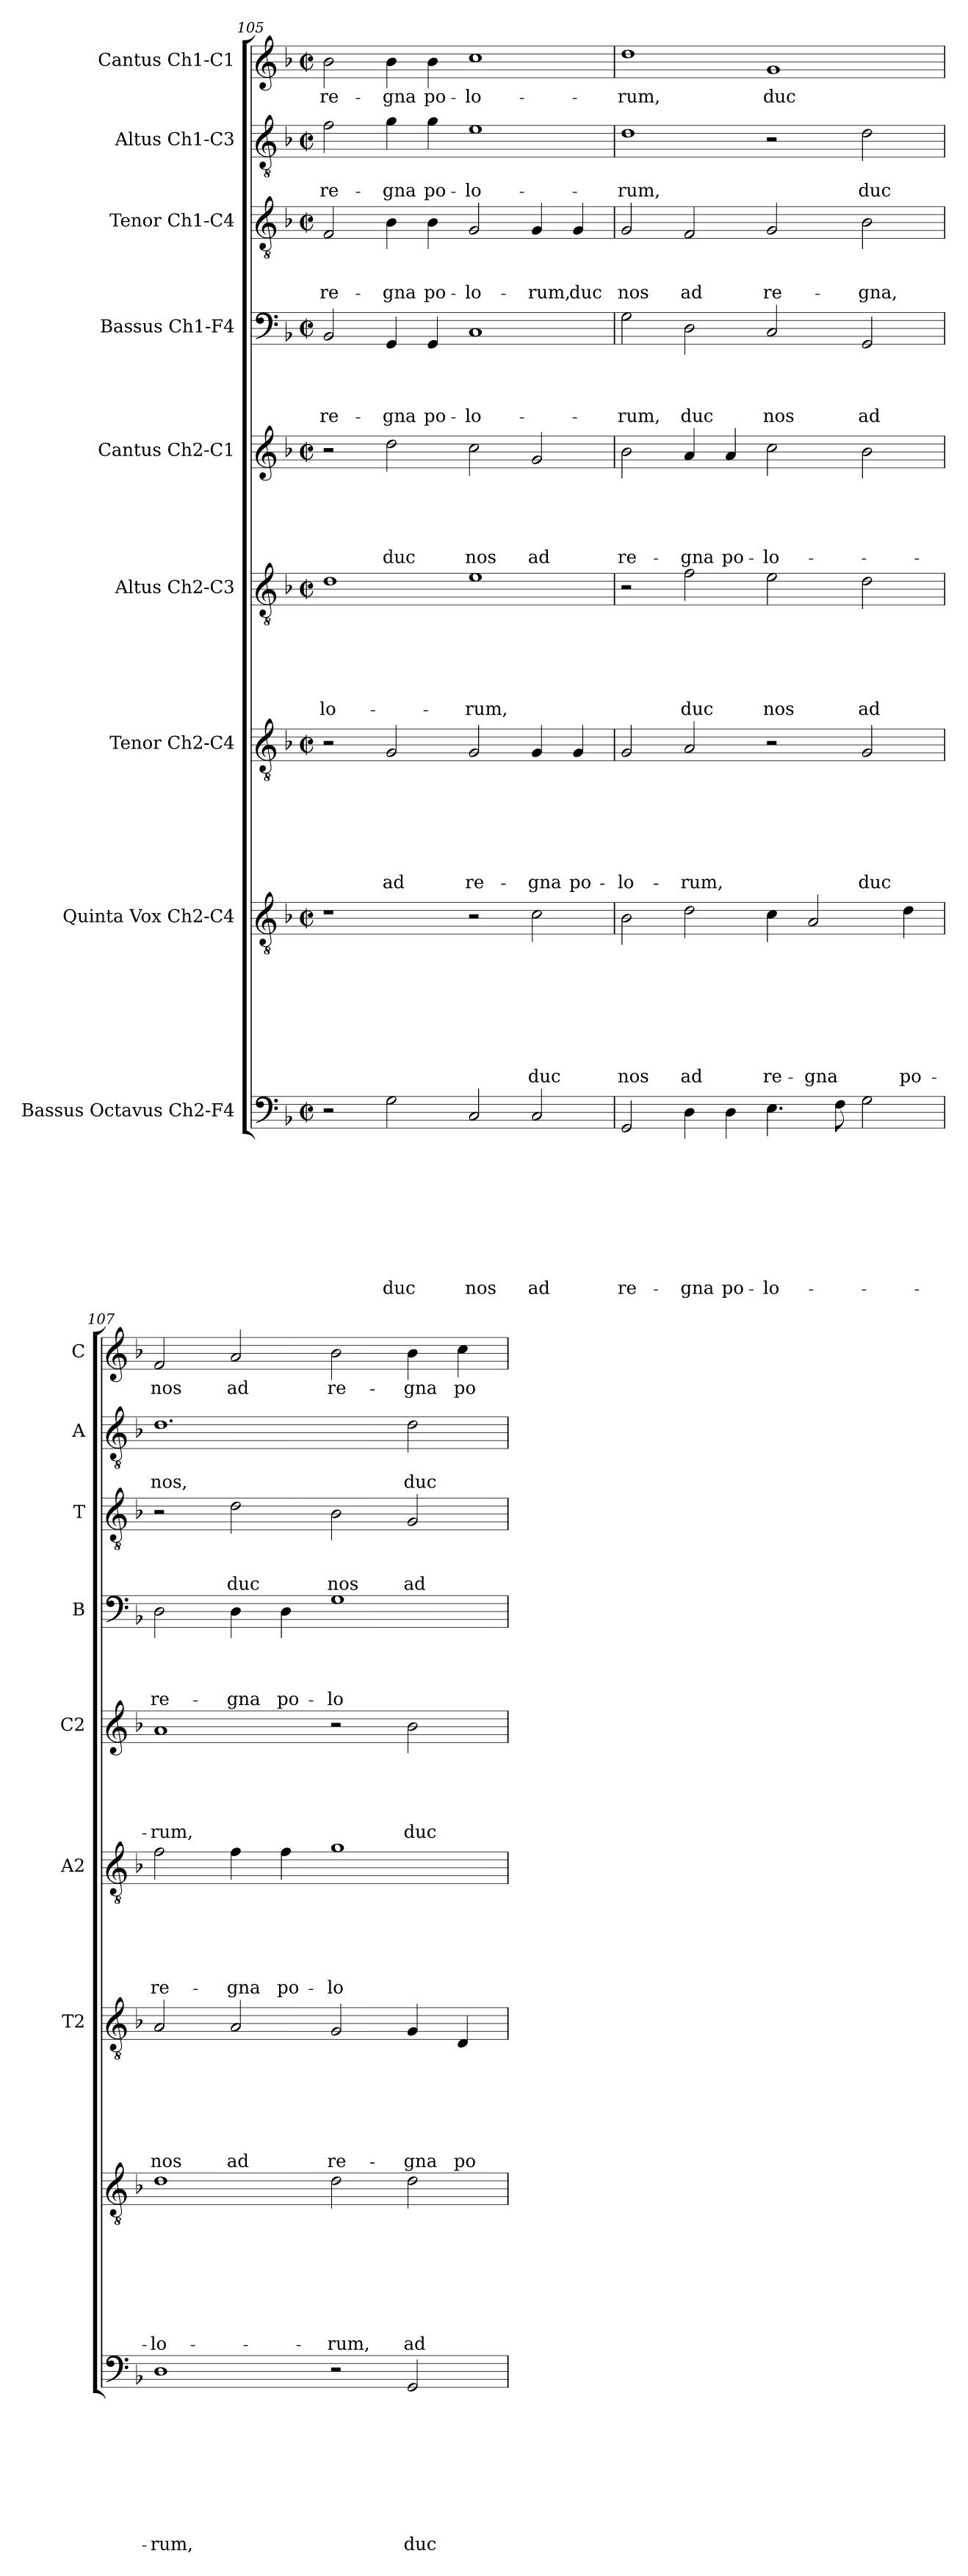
**kern	**text	**text	**text	**text	**text	**text	**text	**text	**text	**kern	**text	**text	**text	**text	**text	**text	**text	**text	**kern	**text	**text	**text	**text	**text	**text	**text	**kern	**text	**text	**text	**text	**text	**text	**kern	**text	**text	**text	**text	**text	**kern	**text	**text	**text	**text	**kern	**text	**text	**text	**kern	**text	**text	**kern	**text
*part9	*part9	*part9	*part9	*part9	*part9	*part9	*part9	*part9	*part9	*part8	*part8	*part8	*part8	*part8	*part8	*part8	*part8	*part8	*part7	*part7	*part7	*part7	*part7	*part7	*part7	*part7	*part6	*part6	*part6	*part6	*part6	*part6	*part6	*part5	*part5	*part5	*part5	*part5	*part5	*part4	*part4	*part4	*part4	*part4	*part3	*part3	*part3	*part3	*part2	*part2	*part2	*part1	*part1
*staff9	*staff9	*staff9	*staff9	*staff9	*staff9	*staff9	*staff9	*staff9	*staff9	*staff8	*staff8	*staff8	*staff8	*staff8	*staff8	*staff8	*staff8	*staff8	*staff7	*staff7	*staff7	*staff7	*staff7	*staff7	*staff7	*staff7	*staff6	*staff6	*staff6	*staff6	*staff6	*staff6	*staff6	*staff5	*staff5	*staff5	*staff5	*staff5	*staff5	*staff4	*staff4	*staff4	*staff4	*staff4	*staff3	*staff3	*staff3	*staff3	*staff2	*staff2	*staff2	*staff1	*staff1
*I"Bassus Octavus Ch2-F4	*	*	*	*	*	*	*	*	*	*I"Quinta Vox Ch2-C4	*	*	*	*	*	*	*	*	*I"Tenor Ch2-C4	*	*	*	*	*	*	*	*I"Altus Ch2-C3	*	*	*	*	*	*	*I"Cantus Ch2-C1	*	*	*	*	*	*I"Bassus Ch1-F4	*	*	*	*	*I"Tenor Ch1-C4	*	*	*	*I"Altus Ch1-C3	*	*	*I"Cantus Ch1-C1	*
*	*	*	*	*	*	*	*	*	*	*	*	*	*	*	*	*	*	*	*I'T2	*	*	*	*	*	*	*	*I'A2	*	*	*	*	*	*	*I'C2	*	*	*	*	*	*I'B	*	*	*	*	*I'T	*	*	*	*I'A	*	*	*I'C	*
!!LO:LB:g=z
*clefF4	*	*	*	*	*	*	*	*	*	*clefGv2	*	*	*	*	*	*	*	*	*clefGv2	*	*	*	*	*	*	*	*clefGv2	*	*	*	*	*	*	*clefG2	*	*	*	*	*	*clefF4	*	*	*	*	*clefGv2	*	*	*	*clefGv2	*	*	*clefG2	*
*k[b-]	*	*	*	*	*	*	*	*	*	*k[b-]	*	*	*	*	*	*	*	*	*k[b-]	*	*	*	*	*	*	*	*k[b-]	*	*	*	*	*	*	*k[b-]	*	*	*	*	*	*k[b-]	*	*	*	*	*k[b-]	*	*	*	*k[b-]	*	*	*k[b-]	*
*F:	*	*	*	*	*	*	*	*	*	*F:	*	*	*	*	*	*	*	*	*F:	*	*	*	*	*	*	*	*F:	*	*	*	*	*	*	*F:	*	*	*	*	*	*F:	*	*	*	*	*F:	*	*	*	*F:	*	*	*F:	*
*M2/2	*	*	*	*	*	*	*	*	*	*M2/2	*	*	*	*	*	*	*	*	*M2/2	*	*	*	*	*	*	*	*M2/2	*	*	*	*	*	*	*M2/2	*	*	*	*	*	*M2/2	*	*	*	*	*M2/2	*	*	*	*M2/2	*	*	*M2/2	*
*met(c|)	*	*	*	*	*	*	*	*	*	*met(c|)	*	*	*	*	*	*	*	*	*met(c|)	*	*	*	*	*	*	*	*met(c|)	*	*	*	*	*	*	*met(c|)	*	*	*	*	*	*met(c|)	*	*	*	*	*met(c|)	*	*	*	*met(c|)	*	*	*met(c|)	*
=105	=105	=105	=105	=105	=105	=105	=105	=105	=105	=105	=105	=105	=105	=105	=105	=105	=105	=105	=105	=105	=105	=105	=105	=105	=105	=105	=105	=105	=105	=105	=105	=105	=105	=105	=105	=105	=105	=105	=105	=105	=105	=105	=105	=105	=105	=105	=105	=105	=105	=105	=105	=105	=105
!	!	!	!	!	!	!	!	!	!	!	!	!	!	!	!	!	!	!	!	!	!	!	!	!	!	!	!	!	!	!	!	!	!LO:LY:b	!	!	!	!	!	!	!	!	!	!	!LO:LY:b	!	!	!	!LO:LY:b	!	!	!LO:LY:b	!	!LO:LY:b
2r	.	.	.	.	.	.	.	.	.	1r	.	.	.	.	.	.	.	.	2r	.	.	.	.	.	.	.	1d	.	.	.	.	.	-lo-	2r	.	.	.	.	.	2BB-/	.	.	.	re-	2F/	.	.	re-	2f\	.	re-	2b-\	re-
!	!	!	!	!	!	!	!	!	!LO:LY:b	!	!	!	!	!	!	!	!	!	!	!	!	!	!	!	!	!LO:LY:b	!	!	!	!	!	!	!	!	!	!	!	!	!LO:LY:b	!	!	!	!	!LO:LY:b	!	!	!	!LO:LY:b	!	!	!LO:LY:b	!	!LO:LY:b
2G\	.	.	.	.	.	.	.	.	duc	.	.	.	.	.	.	.	.	.	2G/	.	.	.	.	.	.	ad	.	.	.	.	.	.	.	2dd\	.	.	.	.	duc	4GG/	.	.	.	-gna	4B-\	.	.	-gna	4g\	.	-gna	4b-\	-gna
!	!	!	!	!	!	!	!	!	!	!	!	!	!	!	!	!	!	!	!	!	!	!	!	!	!	!	!	!	!	!	!	!	!	!	!	!	!	!	!	!	!	!	!	!LO:LY:b	!	!	!	!LO:LY:b	!	!	!LO:LY:b	!	!LO:LY:b
.	.	.	.	.	.	.	.	.	.	.	.	.	.	.	.	.	.	.	.	.	.	.	.	.	.	.	.	.	.	.	.	.	.	.	.	.	.	.	.	4GG/	.	.	.	po-	4B-\	.	.	po-	4g\	.	po-	4b-\	po-
!	!	!	!	!	!	!	!	!	!LO:LY:b	!	!	!	!	!	!	!	!	!	!	!	!	!	!	!	!	!LO:LY:b	!	!	!	!	!	!	!LO:LY:b	!	!	!	!	!	!LO:LY:b	!	!	!	!	!LO:LY:b	!	!	!	!LO:LY:b	!	!	!LO:LY:b	!	!LO:LY:b
2C/	.	.	.	.	.	.	.	.	nos	2r	.	.	.	.	.	.	.	.	2G/	.	.	.	.	.	.	re-	1e	.	.	.	.	.	-rum,	2cc\	.	.	.	.	nos	1C	.	.	.	-lo-	2G/	.	.	-lo-	1e	.	-lo-	1cc	-lo-
!	!	!	!	!	!	!	!	!	!LO:LY:b	!	!	!	!	!	!	!	!	!LO:LY:b	!	!	!	!	!	!	!	!LO:LY:b	!	!	!	!	!	!	!	!	!	!	!	!	!LO:LY:b	!	!	!	!	!	!	!	!	!LO:LY:b	!	!	!	!	!
2C/	.	.	.	.	.	.	.	.	ad	2c\	.	.	.	.	.	.	.	duc	4G/	.	.	.	.	.	.	-gna	.	.	.	.	.	.	.	2g/	.	.	.	.	ad	.	.	.	.	.	4G/	.	.	-rum,	.	.	.	.	.
!	!	!	!	!	!	!	!	!	!	!	!	!	!	!	!	!	!	!	!	!	!	!	!	!	!	!LO:LY:b	!	!	!	!	!	!	!	!	!	!	!	!	!	!	!	!	!	!	!	!	!	!LO:LY:b	!	!	!	!	!
.	.	.	.	.	.	.	.	.	.	.	.	.	.	.	.	.	.	.	4G/	.	.	.	.	.	.	po-	.	.	.	.	.	.	.	.	.	.	.	.	.	.	.	.	.	.	4G/	.	.	duc	.	.	.	.	.
=106	=106	=106	=106	=106	=106	=106	=106	=106	=106	=106	=106	=106	=106	=106	=106	=106	=106	=106	=106	=106	=106	=106	=106	=106	=106	=106	=106	=106	=106	=106	=106	=106	=106	=106	=106	=106	=106	=106	=106	=106	=106	=106	=106	=106	=106	=106	=106	=106	=106	=106	=106	=106	=106
!	!	!	!	!	!	!	!	!	!LO:LY:b	!	!	!	!	!	!	!	!	!LO:LY:b	!	!	!	!	!	!	!	!LO:LY:b	!	!	!	!	!	!	!	!	!	!	!	!	!LO:LY:b	!	!	!	!	!LO:LY:b	!	!	!	!LO:LY:b	!	!	!LO:LY:b	!	!LO:LY:b
2GG/	.	.	.	.	.	.	.	.	re-	2B-\	.	.	.	.	.	.	.	nos	2G/	.	.	.	.	.	.	-lo-	2r	.	.	.	.	.	.	2b-\	.	.	.	.	re-	2G\	.	.	.	-rum,	2G/	.	.	nos	1d	.	-rum,	1dd	-rum,
!	!	!	!	!	!	!	!	!	!LO:LY:b	!	!	!	!	!	!	!	!	!LO:LY:b	!	!	!	!	!	!	!	!LO:LY:b	!	!	!	!	!	!	!LO:LY:b	!	!	!	!	!	!LO:LY:b	!	!	!	!	!LO:LY:b	!	!	!	!LO:LY:b	!	!	!	!	!
4D\	.	.	.	.	.	.	.	.	-gna	2d\	.	.	.	.	.	.	.	ad	2A/	.	.	.	.	.	.	-rum,	2f\	.	.	.	.	.	duc	4a/	.	.	.	.	-gna	2D\	.	.	.	duc	2F/	.	.	ad	.	.	.	.	.
!	!	!	!	!	!	!	!	!	!LO:LY:b	!	!	!	!	!	!	!	!	!	!	!	!	!	!	!	!	!	!	!	!	!	!	!	!	!	!	!	!	!	!LO:LY:b	!	!	!	!	!	!	!	!	!	!	!	!	!	!
4D\	.	.	.	.	.	.	.	.	po-	.	.	.	.	.	.	.	.	.	.	.	.	.	.	.	.	.	.	.	.	.	.	.	.	4a/	.	.	.	.	po-	.	.	.	.	.	.	.	.	.	.	.	.	.	.
!	!	!	!	!	!	!	!	!	!LO:LY:b	!	!	!	!	!	!	!	!	!LO:LY:b	!	!	!	!	!	!	!	!	!	!	!	!	!	!	!LO:LY:b	!	!	!	!	!	!LO:LY:b	!	!	!	!	!LO:LY:b	!	!	!	!LO:LY:b	!	!	!	!	!LO:LY:b
4.E\	.	.	.	.	.	.	.	.	-lo-	4c\	.	.	.	.	.	.	.	re-	2r	.	.	.	.	.	.	.	2e\	.	.	.	.	.	nos	2cc\	.	.	.	.	-lo-	2C/	.	.	.	nos	2G/	.	.	re-	2r	.	.	1g	duc
!	!	!	!	!	!	!	!	!	!	!	!	!	!	!	!	!	!	!LO:LY:b	!	!	!	!	!	!	!	!	!	!	!	!	!	!	!	!	!	!	!	!	!	!	!	!	!	!	!	!	!	!	!	!	!	!	!
.	.	.	.	.	.	.	.	.	.	2A/	.	.	.	.	.	.	.	-gna	.	.	.	.	.	.	.	.	.	.	.	.	.	.	.	.	.	.	.	.	.	.	.	.	.	.	.	.	.	.	.	.	.	.	.
8F\	.	.	.	.	.	.	.	.	.	.	.	.	.	.	.	.	.	.	.	.	.	.	.	.	.	.	.	.	.	.	.	.	.	.	.	.	.	.	.	.	.	.	.	.	.	.	.	.	.	.	.	.	.
!	!	!	!	!	!	!	!	!	!	!	!	!	!	!	!	!	!	!	!	!	!	!	!	!	!	!LO:LY:b	!	!	!	!	!	!	!LO:LY:b	!	!	!	!	!	!	!	!	!	!	!LO:LY:b	!	!	!	!LO:LY:b	!	!	!LO:LY:b	!	!
2G\	.	.	.	.	.	.	.	.	.	.	.	.	.	.	.	.	.	.	2G/	.	.	.	.	.	.	duc	2d\	.	.	.	.	.	ad	2b-\	.	.	.	.	.	2GG/	.	.	.	ad	2B-\	.	.	-gna,	2d\	.	duc	.	.
!	!	!	!	!	!	!	!	!	!	!	!	!	!	!	!	!	!	!LO:LY:b	!	!	!	!	!	!	!	!	!	!	!	!	!	!	!	!	!	!	!	!	!	!	!	!	!	!	!	!	!	!	!	!	!	!	!
.	.	.	.	.	.	.	.	.	.	4d\	.	.	.	.	.	.	.	po-	.	.	.	.	.	.	.	.	.	.	.	.	.	.	.	.	.	.	.	.	.	.	.	.	.	.	.	.	.	.	.	.	.	.	.
=107	=107	=107	=107	=107	=107	=107	=107	=107	=107	=107	=107	=107	=107	=107	=107	=107	=107	=107	=107	=107	=107	=107	=107	=107	=107	=107	=107	=107	=107	=107	=107	=107	=107	=107	=107	=107	=107	=107	=107	=107	=107	=107	=107	=107	=107	=107	=107	=107	=107	=107	=107	=107	=107
!	!	!	!	!	!	!	!	!	!LO:LY:b	!	!	!	!	!	!	!	!	!LO:LY:b	!	!	!	!	!	!	!	!LO:LY:b	!	!	!	!	!	!	!LO:LY:b	!	!	!	!	!	!LO:LY:b	!	!	!	!	!LO:LY:b	!	!	!	!	!	!	!LO:LY:b	!	!LO:LY:b
1D	.	.	.	.	.	.	.	.	-rum,	1d	.	.	.	.	.	.	.	-lo-	2A/	.	.	.	.	.	.	nos	2f\	.	.	.	.	.	re-	1a	.	.	.	.	-rum,	2D\	.	.	.	re-	2r	.	.	.	1.d	.	nos,	2f/	nos
!	!	!	!	!	!	!	!	!	!	!	!	!	!	!	!	!	!	!	!	!	!	!	!	!	!	!LO:LY:b	!	!	!	!	!	!	!LO:LY:b	!	!	!	!	!	!	!	!	!	!	!LO:LY:b	!	!	!	!LO:LY:b	!	!	!	!	!LO:LY:b
.	.	.	.	.	.	.	.	.	.	.	.	.	.	.	.	.	.	.	2A/	.	.	.	.	.	.	ad	4f\	.	.	.	.	.	-gna	.	.	.	.	.	.	4D\	.	.	.	-gna	2d\	.	.	duc	.	.	.	2a/	ad
!	!	!	!	!	!	!	!	!	!	!	!	!	!	!	!	!	!	!	!	!	!	!	!	!	!	!	!	!	!	!	!	!	!LO:LY:b	!	!	!	!	!	!	!	!	!	!	!LO:LY:b	!	!	!	!	!	!	!	!	!
.	.	.	.	.	.	.	.	.	.	.	.	.	.	.	.	.	.	.	.	.	.	.	.	.	.	.	4f\	.	.	.	.	.	po-	.	.	.	.	.	.	4D\	.	.	.	po-	.	.	.	.	.	.	.	.	.
!	!	!	!	!	!	!	!	!	!	!	!	!	!	!	!	!	!	!LO:LY:b	!	!	!	!	!	!	!	!LO:LY:b	!	!	!	!	!	!	!LO:LY:b	!	!	!	!	!	!	!	!	!	!	!LO:LY:b	!	!	!	!LO:LY:b	!	!	!	!	!LO:LY:b
2r	.	.	.	.	.	.	.	.	.	2d\	.	.	.	.	.	.	.	-rum,	2G/	.	.	.	.	.	.	re-	1g	.	.	.	.	.	-lo-	2r	.	.	.	.	.	1G	.	.	.	-lo-	2B-\	.	.	nos	.	.	.	2b-\	re-
!	!	!	!	!	!	!	!	!	!LO:LY:b	!	!	!	!	!	!	!	!	!LO:LY:b	!	!	!	!	!	!	!	!LO:LY:b	!	!	!	!	!	!	!	!	!	!	!	!	!LO:LY:b	!	!	!	!	!	!	!	!	!LO:LY:b	!	!	!LO:LY:b	!	!LO:LY:b
2GG/	.	.	.	.	.	.	.	.	duc	2d\	.	.	.	.	.	.	.	ad	4G/	.	.	.	.	.	.	-gna	.	.	.	.	.	.	.	2b-\	.	.	.	.	duc	.	.	.	.	.	2G/	.	.	ad	2d\	.	duc	4b-\	-gna
!	!	!	!	!	!	!	!	!	!	!	!	!	!	!	!	!	!	!	!	!	!	!	!	!	!	!LO:LY:b	!	!	!	!	!	!	!	!	!	!	!	!	!	!	!	!	!	!	!	!	!	!	!	!	!	!	!LO:LY:b
.	.	.	.	.	.	.	.	.	.	.	.	.	.	.	.	.	.	.	4D/	.	.	.	.	.	.	po-	.	.	.	.	.	.	.	.	.	.	.	.	.	.	.	.	.	.	.	.	.	.	.	.	.	4cc\	po-
=	=	=	=	=	=	=	=	=	=	=	=	=	=	=	=	=	=	=	=	=	=	=	=	=	=	=	=	=	=	=	=	=	=	=	=	=	=	=	=	=	=	=	=	=	=	=	=	=	=	=	=	=	=
*-	*-	*-	*-	*-	*-	*-	*-	*-	*-	*-	*-	*-	*-	*-	*-	*-	*-	*-	*-	*-	*-	*-	*-	*-	*-	*-	*-	*-	*-	*-	*-	*-	*-	*-	*-	*-	*-	*-	*-	*-	*-	*-	*-	*-	*-	*-	*-	*-	*-	*-	*-	*-	*-
